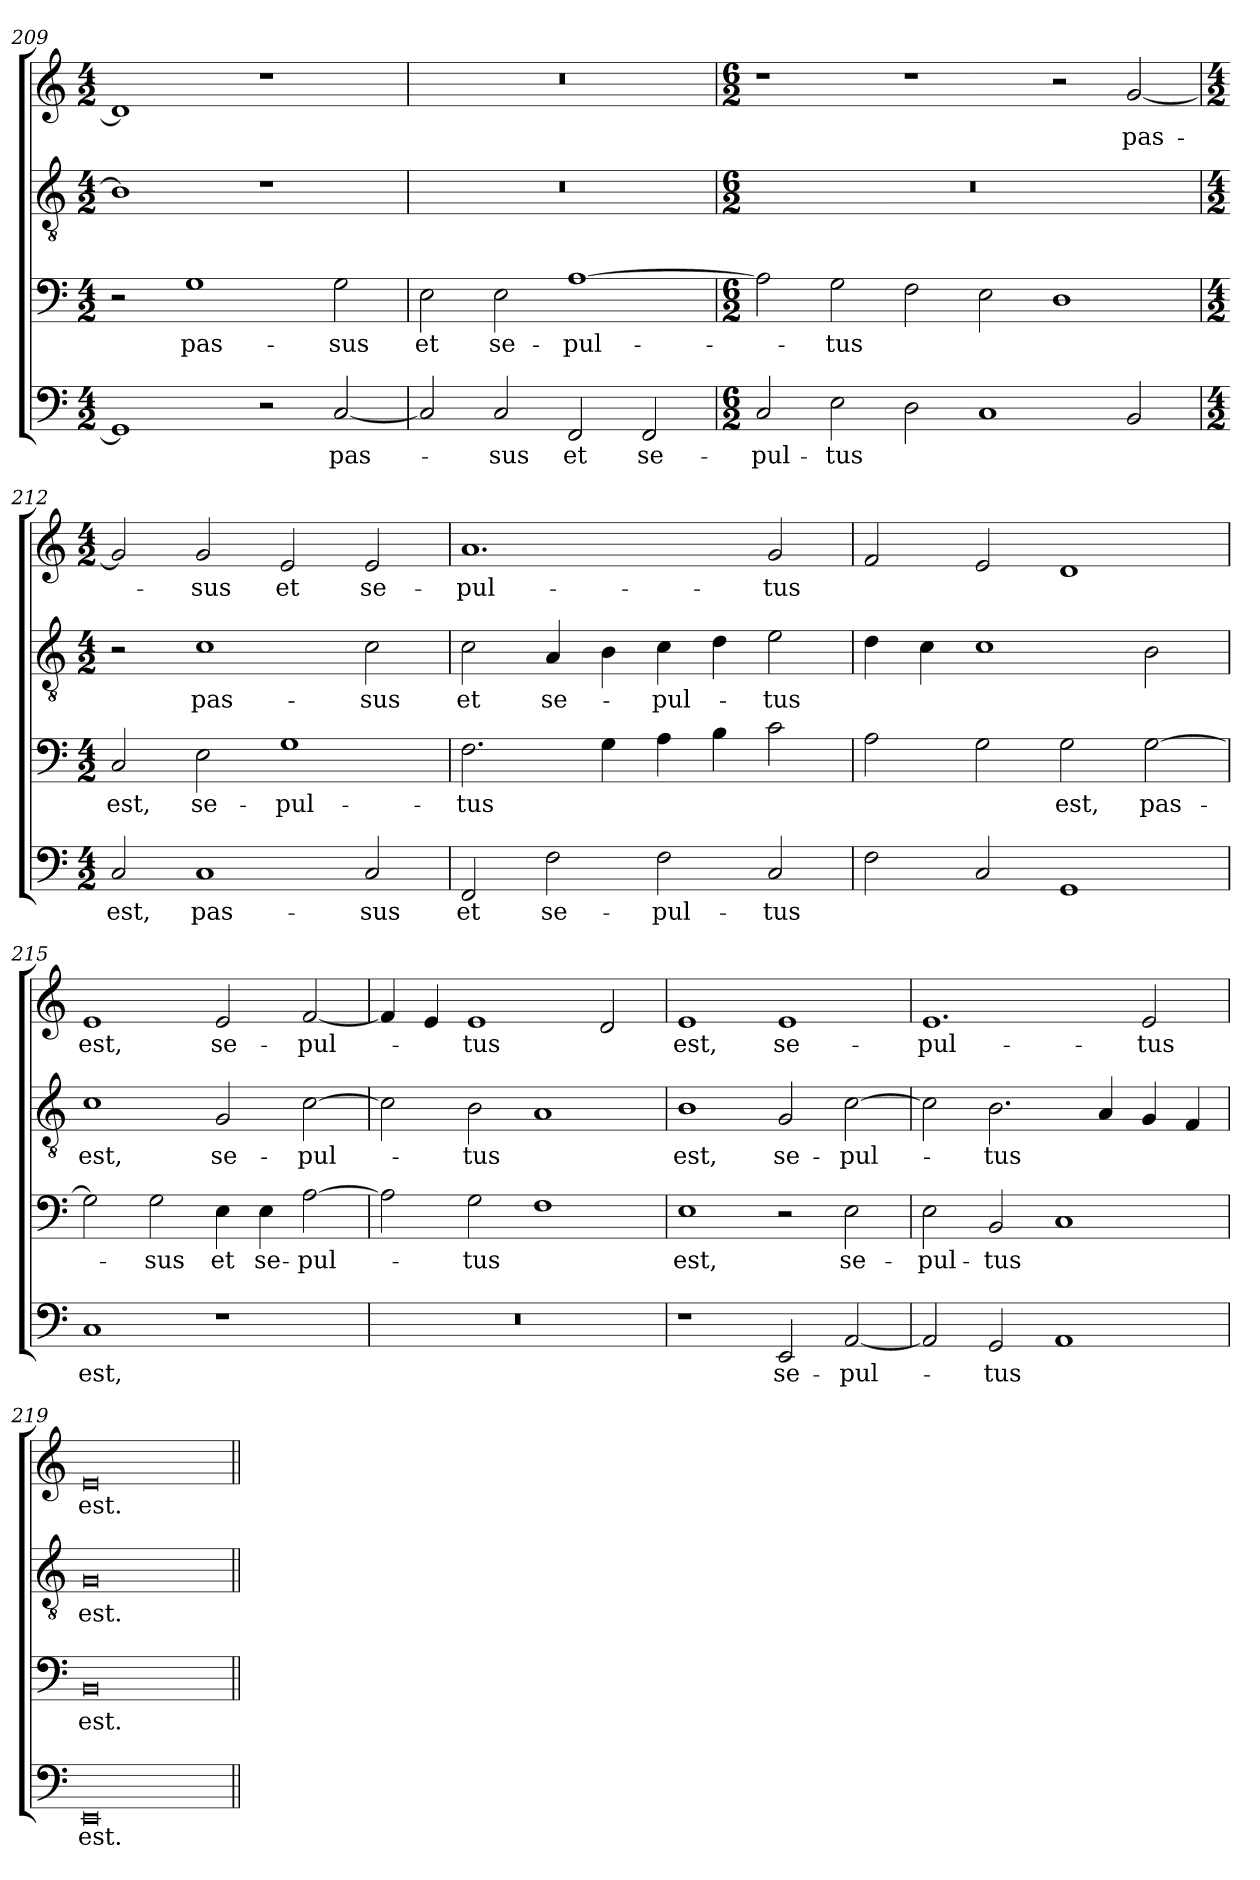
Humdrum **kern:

**kern	**text	**kern	**text	**kern	**text	**kern	**text
*part4	*part4	*part3	*part3	*part2	*part2	*part1	*part1
*staff4	*staff4	*staff3	*staff3	*staff2	*staff2	*staff1	*staff1
*clefF4	*	*clefF4	*	*clefGv2	*	*clefG2	*
*k[]	*	*k[]	*	*k[]	*	*k[]	*
*C:	*	*C:	*	*C:	*	*C:	*
*M4/2	*	*M4/2	*	*M4/2	*	*M4/2	*
=209	=209	=209	=209	=209	=209	=209	=209
1GG]	.	2r	.	1B]	.	1d]	.
!	!	!	!LO:LY:b	!	!	!	!
.	.	1G	pas-	.	.	.	.
2r	.	.	.	1r	.	1r	.
!	!LO:LY:b	!	!LO:LY:b	!	!	!	!
[2C/	pas-	2G\	-sus	.	.	.	.
=210	=210	=210	=210	=210	=210	=210	=210
!	!	!	!LO:LY:b	!	!	!	!
2C/]	.	2E\	et	0r	.	0r	.
!	!LO:LY:b	!	!LO:LY:b	!	!	!	!
2C/	-sus	2E\	se-	.	.	.	.
!	!LO:LY:b	!	!LO:LY:b	!	!	!	!
2FF/	et	[1A	-pul-	.	.	.	.
!	!LO:LY:b	!	!	!	!	!	!
2FF/	se-	.	.	.	.	.	.
=211	=211	=211	=211	=211	=211	=211	=211
*M6/2	*	*M6/2	*	*M6/2	*	*M6/2	*
!	!LO:LY:b	!	!	!	!	!	!
2C/	-pul-	2A\]	.	0.r	.	1r	.
!	!LO:LY:b	!	!LO:LY:b	!	!	!	!
2E\	-tus	2G\	-tus	.	.	.	.
2D\	.	2F\	.	.	.	1r	.
1C	.	2E\	.	.	.	.	.
.	.	1D	.	.	.	2r	.
!	!	!	!	!	!	!	!LO:LY:b
2BB/	.	.	.	.	.	[2g/	pas-
!!LO:LB:g=z
=212	=212	=212	=212	=212	=212	=212	=212
*M4/2	*	*M4/2	*	*M4/2	*	*M4/2	*
!	!LO:LY:b	!	!LO:LY:b	!	!	!	!
2C/	est,	2C/	est,	2r	.	2g/]	.
!	!LO:LY:b	!	!LO:LY:b	!	!LO:LY:b	!	!LO:LY:b
1C	pas-	2E\	se-	1c	pas-	2g/	-sus
!	!	!	!LO:LY:b	!	!	!	!LO:LY:b
.	.	1G	-pul-	.	.	2e/	et
!	!LO:LY:b	!	!	!	!LO:LY:b	!	!LO:LY:b
2C/	-sus	.	.	2c\	-sus	2e/	se-
=213	=213	=213	=213	=213	=213	=213	=213
!	!LO:LY:b	!	!LO:LY:b	!	!LO:LY:b	!	!LO:LY:b
2FF/	et	2.F\	-tus	2c\	et	1.a	-pul-
!	!LO:LY:b	!	!	!	!LO:LY:b	!	!
2F\	se-	.	.	4A/	se-	.	.
.	.	4G\	.	4B\	.	.	.
!	!LO:LY:b	!	!	!	!LO:LY:b	!	!
2F\	-pul-	4A\	.	4c\	-pul-	.	.
.	.	4B\	.	4d\	.	.	.
!	!LO:LY:b	!	!	!	!LO:LY:b	!	!LO:LY:b
2C/	-tus	2c\	.	2e\	-tus	2g/	-tus
=214	=214	=214	=214	=214	=214	=214	=214
2F\	.	2A\	.	4d\	.	2f/	.
.	.	.	.	4c\	.	.	.
2C/	.	2G\	.	1c	.	2e/	.
!	!	!	!LO:LY:b	!	!	!	!
1GG	.	2G\	est,	.	.	1d	.
!	!	!	!LO:LY:b	!	!	!	!
.	.	[2G\	pas-	2B\	.	.	.
=215	=215	=215	=215	=215	=215	=215	=215
!	!LO:LY:b	!	!	!	!LO:LY:b	!	!LO:LY:b
1C	est,	2G\]	.	1c	est,	1e	est,
!	!	!	!LO:LY:b	!	!	!	!
.	.	2G\	-sus	.	.	.	.
!	!	!	!LO:LY:b	!	!LO:LY:b	!	!LO:LY:b
1r	.	4E\	et	2G/	se-	2e/	se-
!	!	!	!LO:LY:b	!	!	!	!
.	.	4E\	se-	.	.	.	.
!	!	!	!LO:LY:b	!	!LO:LY:b	!	!LO:LY:b
.	.	[2A\	-pul-	[2c\	-pul-	[2f/	-pul-
!!LO:LB:g=z
=216	=216	=216	=216	=216	=216	=216	=216
0r	.	2A\]	.	2c\]	.	4f/]	.
.	.	.	.	.	.	4e/	.
!	!	!	!LO:LY:b	!	!LO:LY:b	!	!LO:LY:b
.	.	2G\	-tus	2B\	-tus	1e	-tus
.	.	1F	.	1A	.	.	.
.	.	.	.	.	.	2d/	.
=217	=217	=217	=217	=217	=217	=217	=217
!	!	!	!LO:LY:b	!	!LO:LY:b	!	!LO:LY:b
1r	.	1E	est,	1B	est,	1e	est,
!	!LO:LY:b	!	!	!	!LO:LY:b	!	!LO:LY:b
2EE/	se-	2r	.	2G/	se-	1e	se-
!	!LO:LY:b	!	!LO:LY:b	!	!LO:LY:b	!	!
[2AA/	-pul-	2E\	se-	[2c\	-pul-	.	.
=218	=218	=218	=218	=218	=218	=218	=218
!	!	!	!LO:LY:b	!	!	!	!LO:LY:b
2AA/]	.	2E\	-pul-	2c\]	.	1.e	-pul-
!	!LO:LY:b	!	!LO:LY:b	!	!LO:LY:b	!	!
2GG/	-tus	2BB/	-tus	2.B\	-tus	.	.
1AA	.	1C	.	.	.	.	.
.	.	.	.	4A/	.	.	.
!	!	!	!	!	!	!	!LO:LY:b
.	.	.	.	4G/	.	2e/	-tus
.	.	.	.	4F/	.	.	.
=219	=219	=219	=219	=219	=219	=219	=219
!	!LO:LY:b	!	!LO:LY:b	!	!LO:LY:b	!	!LO:LY:b
0EE	est.	0BB	est.	0G	est.	0e	est.
=||	=||	=||	=||	=||	=||	=||	=||
*-	*-	*-	*-	*-	*-	*-	*-
